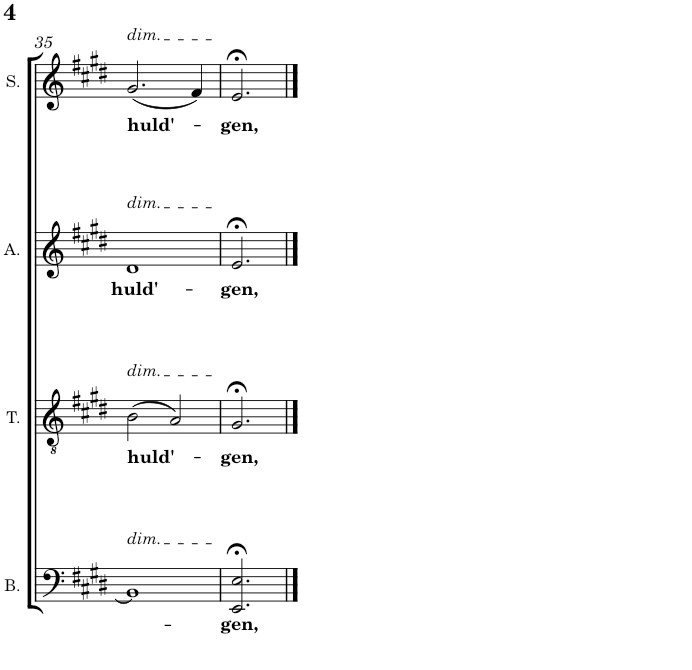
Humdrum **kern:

**kern	**text	**kern	**text	**kern	**text	**kern	**text
*part4	*part4	*part3	*part3	*part2	*part2	*part1	*part1
*staff4	*staff4	*staff3	*staff3	*staff2	*staff2	*staff1	*staff1
*I"Bass	*	*I"Tenor	*	*I"Alto	*	*I"Soprano	*
*I'B.	*	*I'T.	*	*I'A.	*	*I'S.	*
!!LO:PB:g=z
*clefF4	*	*clefGv2	*	*clefG2	*	*clefG2	*
*k[f#c#g#d#]	*	*k[f#c#g#d#]	*	*k[f#c#g#d#]	*	*k[f#c#g#d#]	*
*M4/4	*	*M4/4	*	*M4/4	*	*M4/4	*
*met(c)	*	*met(c)	*	*met(c)	*	*met(c)	*
=35	=35	=35	=35	=35	=35	=35	=35
!	!	!	!	!	!	!LO:TX:a:i:t=dim.	!
!	!	!	!	!LO:TX:a:i:t=dim.	!	!	!
!	!	!LO:TX:a:i:t=dim.	!	!	!	!	!
!LO:TX:a:i:t=dim.	!	!	!	!	!	!	!
!	!	!	!LO:LY:b	!	!LO:LY:b	!	!LO:LY:b
1BB]	.	(2B\	huld'-	1d#	huld'-	(2.g#/	huld'-
.	.	2A/)	.	.	.	.	.
.	.	.	.	.	.	4f#/)	.
=36	=36	=36	=36	=36	=36	=36	=36
!	!LO:LY:b	!	!LO:LY:b	!	!LO:LY:b	!	!LO:LY:b
2.EE/;< 2.E/;<	-gen,	2.G#;</	-gen,	2.e;</	-gen,	2.e;</	-gen,
==	==	==	==	==	==	==	==
*-	*-	*-	*-	*-	*-	*-	*-
